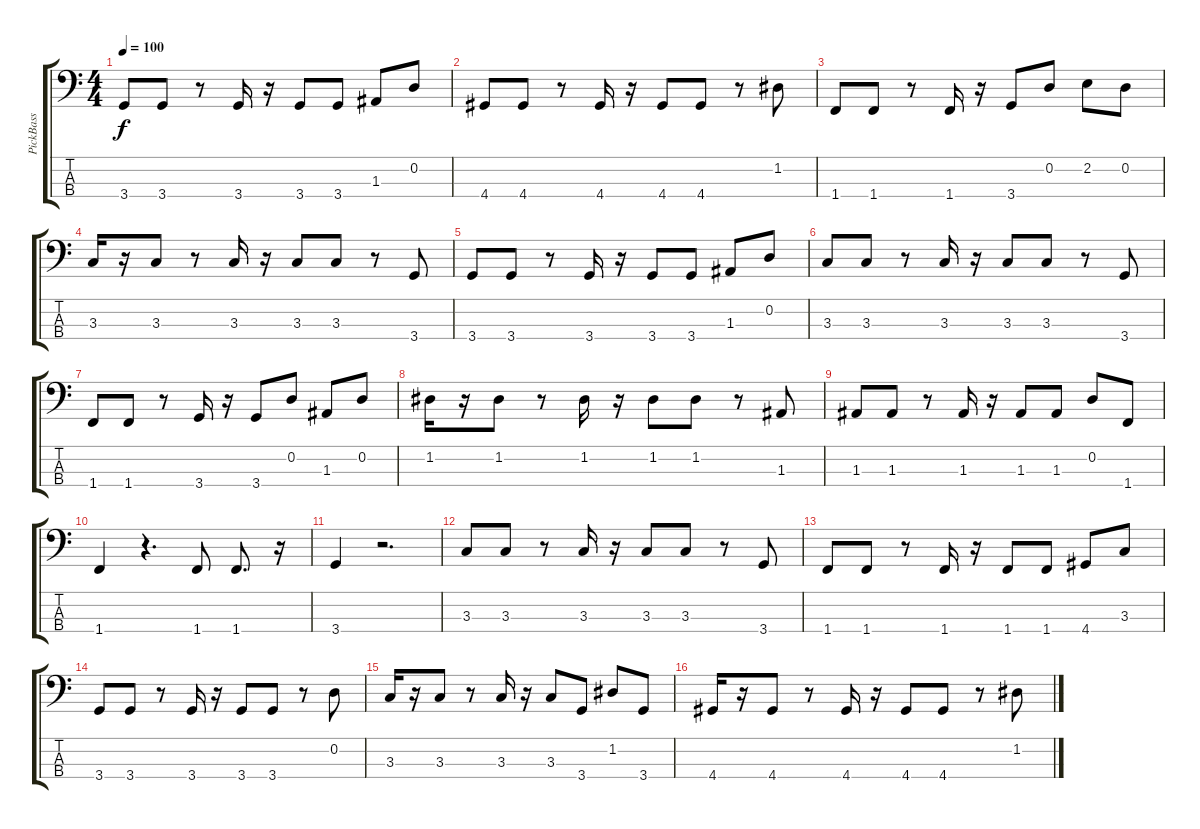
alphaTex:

\track ("PickBass" "PickBass") {instrument electricbasspick}
\staff {score tabs}
\tuning (G2 D2 A1 E1) {hide}
\ts (4 4)
\tempo 100
\clef f4
\ks c
3.4.8{dy f} 3.4.8 r.8 3.4.16 r.16 3.4.8 3.4.8 1.3.8 0.2.8 |
4.4.8 4.4.8 r.8 4.4.16 r.16 4.4.8 4.4.8 r.8 1.2.8 |
1.4.8 1.4.8 r.8 1.4.16 r.16 3.4.8 0.2.8 2.2.8 0.2.8 |
3.3.16 r.16 3.3.8 r.8 3.3.16 r.16 3.3.8 3.3.8 r.8 3.4.8 |
3.4.8 3.4.8 r.8 3.4.16 r.16 3.4.8 3.4.8 1.3.8 0.2.8 |
3.3.8 3.3.8 r.8 3.3.16 r.16 3.3.8 3.3.8 r.8 3.4.8 |
1.4.8 1.4.8 r.8 3.4.16 r.16 3.4.8 0.2.8 1.3.8 0.2.8 |
1.2.16 r.16 1.2.8 r.8 1.2.16 r.16 1.2.8 1.2.8 r.8 1.3.8 |
1.3.8 1.3.8 r.8 1.3.16 r.16 1.3.8 1.3.8 0.2.8 1.4.8 |
1.4.4 r.4{d} 1.4.8 1.4.8{d} r.16 |
3.4.4 r.2{d} |
3.3.8 3.3.8 r.8 3.3.16 r.16 3.3.8 3.3.8 r.8 3.4.8 |
1.4.8 1.4.8 r.8 1.4.16 r.16 1.4.8 1.4.8 4.4.8 3.3.8 |
3.4.8 3.4.8 r.8 3.4.16 r.16 3.4.8 3.4.8 r.8 0.2.8 |
3.3.16 r.16 3.3.8 r.8 3.3.16 r.16 3.3.8 3.4.8 1.2.8 3.4.8 |
4.4.16 r.16 4.4.8 r.8 4.4.16 r.16 4.4.8 4.4.8 r.8 1.2.8
